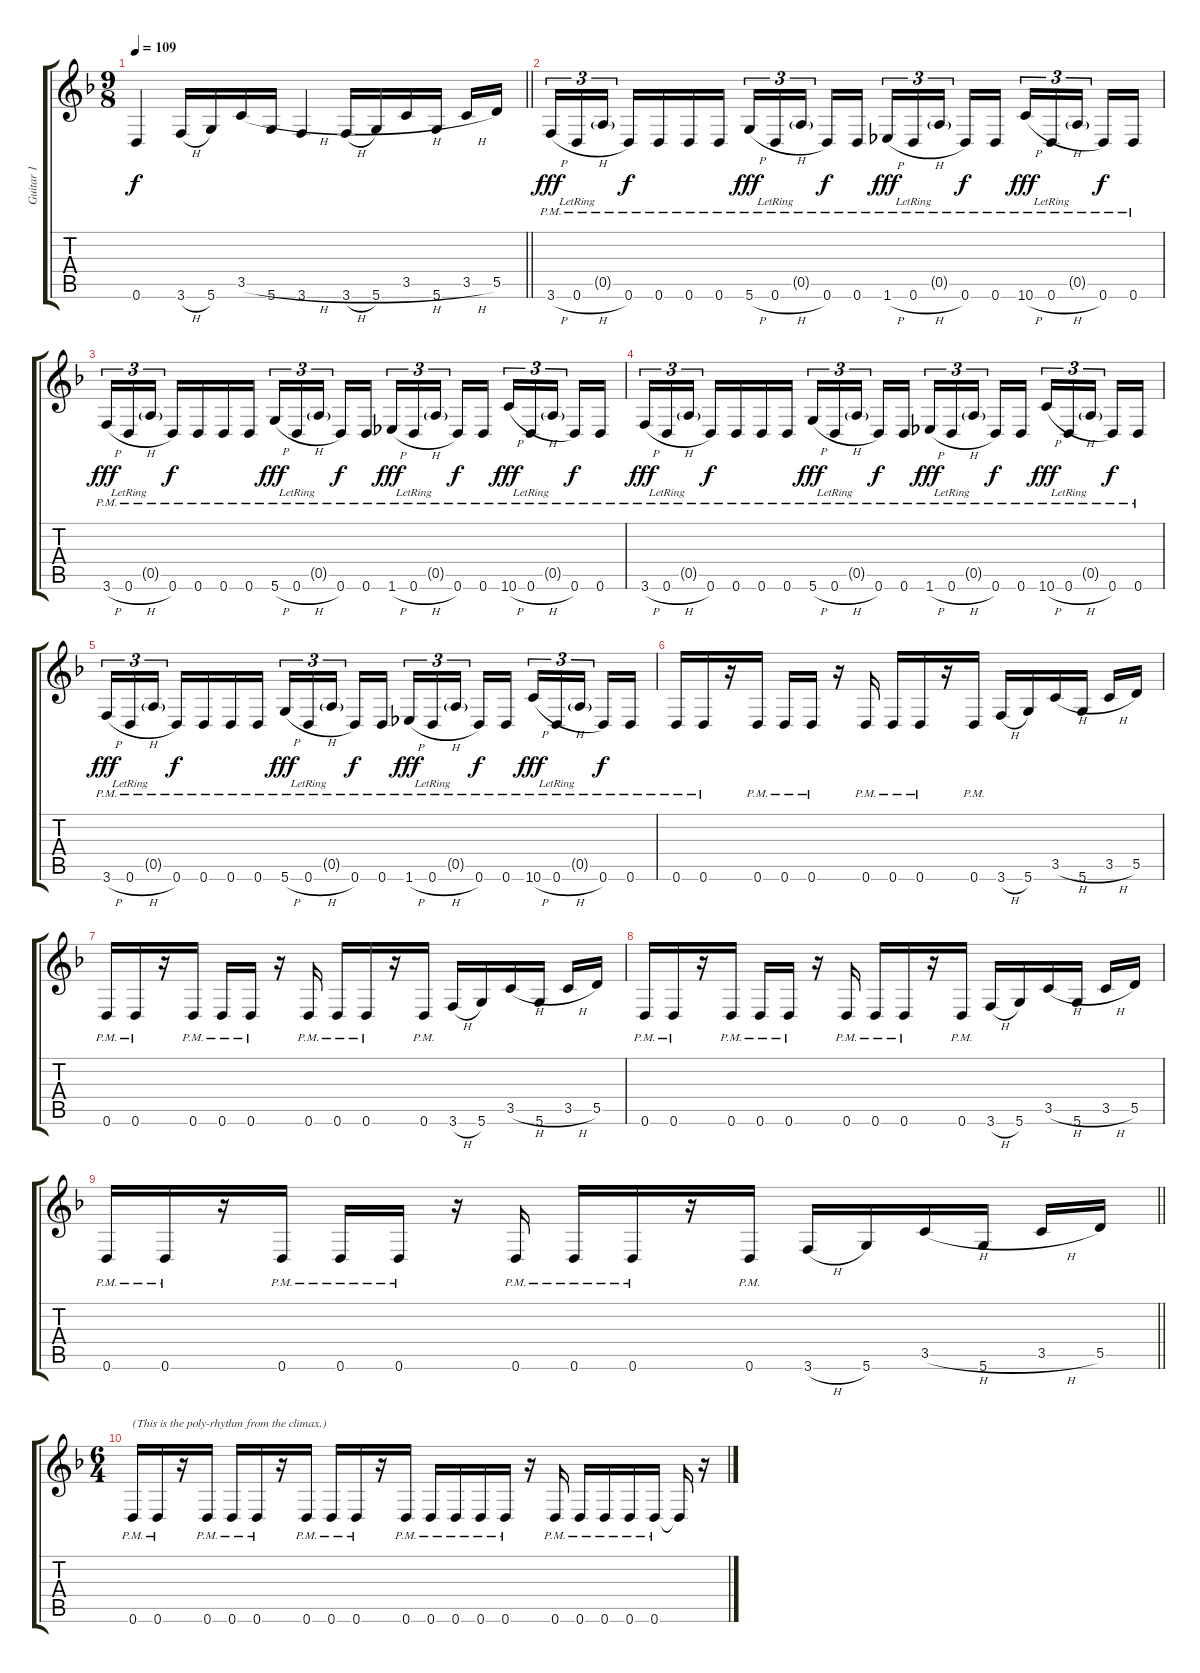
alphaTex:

\track ("Guitar 1" "Guitar 1") {instrument distortionguitar}
\staff {score tabs}
\tuning (E4 B3 G3 D3 A2 D2) {hide}
\ts (9 8)
\tempo 109
\clef g2
\barLineRight lightlight
\ks dminor
0.6.4{dy f} 3.6{h}.16 5.6.16{beam merge} 3.5{h}.16 5.6.16 3.6.4 3.6{h}.16 5.6.16 3.5{h}.16 5.6.16{beam split} 3.5{h}.16 5.5.16 |
3.6{h pm}.16{tu (3 2) dy fff} 0.6{h pm lr}.16{tu (3 2)} 0.5{g pm}.16{tu (3 2) beam splitsecondary} 0.6{pm}.16{dy f} 0.6{pm}.16 0.6{pm}.16 0.6{pm}.16 5.6{h pm}.16{tu (3 2) dy fff} 0.6{h pm lr}.16{tu (3 2)} 0.5{g pm}.16{tu (3 2) beam splitsecondary} 0.6{pm}.16{dy f} 0.6{pm}.16{beam split} 1.6{h pm}.16{tu (3 2) dy fff} 0.6{h pm lr}.16{tu (3 2)} 0.5{g pm}.16{tu (3 2) beam splitsecondary} 0.6{pm}.16{dy f} 0.6{pm}.16{beam split} 10.6{h pm}.16{tu (3 2) dy fff} 0.6{h pm lr}.16{tu (3 2)} 0.5{g pm}.16{tu (3 2) beam splitsecondary} 0.6{pm}.16{dy f} 0.6{pm}.16 |
3.6{h pm}.16{tu (3 2) dy fff} 0.6{h pm lr}.16{tu (3 2)} 0.5{g pm}.16{tu (3 2) beam splitsecondary} 0.6{pm}.16{dy f} 0.6{pm}.16 0.6{pm}.16 0.6{pm}.16 5.6{h pm}.16{tu (3 2) dy fff} 0.6{h pm lr}.16{tu (3 2)} 0.5{g pm}.16{tu (3 2) beam splitsecondary} 0.6{pm}.16{dy f} 0.6{pm}.16{beam split} 1.6{h pm}.16{tu (3 2) dy fff} 0.6{h pm lr}.16{tu (3 2)} 0.5{g pm}.16{tu (3 2) beam splitsecondary} 0.6{pm}.16{dy f} 0.6{pm}.16{beam split} 10.6{h pm}.16{tu (3 2) dy fff} 0.6{h pm lr}.16{tu (3 2)} 0.5{g pm}.16{tu (3 2) beam splitsecondary} 0.6{pm}.16{dy f} 0.6{pm}.16 |
3.6{h pm}.16{tu (3 2) dy fff} 0.6{h pm lr}.16{tu (3 2)} 0.5{g pm}.16{tu (3 2) beam splitsecondary} 0.6{pm}.16{dy f} 0.6{pm}.16 0.6{pm}.16 0.6{pm}.16 5.6{h pm}.16{tu (3 2) dy fff} 0.6{h pm lr}.16{tu (3 2)} 0.5{g pm}.16{tu (3 2) beam splitsecondary} 0.6{pm}.16{dy f} 0.6{pm}.16{beam split} 1.6{h pm}.16{tu (3 2) dy fff} 0.6{h pm lr}.16{tu (3 2)} 0.5{g pm}.16{tu (3 2) beam splitsecondary} 0.6{pm}.16{dy f} 0.6{pm}.16{beam split} 10.6{h pm}.16{tu (3 2) dy fff} 0.6{h pm lr}.16{tu (3 2)} 0.5{g pm}.16{tu (3 2) beam splitsecondary} 0.6{pm}.16{dy f} 0.6{pm}.16 |
3.6{h pm}.16{tu (3 2) dy fff} 0.6{h pm lr}.16{tu (3 2)} 0.5{g pm}.16{tu (3 2) beam splitsecondary} 0.6{pm}.16{dy f} 0.6{pm}.16 0.6{pm}.16 0.6{pm}.16 5.6{h pm}.16{tu (3 2) dy fff} 0.6{h pm lr}.16{tu (3 2)} 0.5{g pm}.16{tu (3 2) beam splitsecondary} 0.6{pm}.16{dy f} 0.6{pm}.16{beam split} 1.6{h pm}.16{tu (3 2) dy fff} 0.6{h pm lr}.16{tu (3 2)} 0.5{g pm}.16{tu (3 2) beam splitsecondary} 0.6{pm}.16{dy f} 0.6{pm}.16{beam split} 10.6{h pm}.16{tu (3 2) dy fff} 0.6{h pm lr}.16{tu (3 2)} 0.5{g pm}.16{tu (3 2) beam splitsecondary} 0.6{pm}.16{dy f} 0.6{pm}.16 |
0.6{pm}.16 0.6{pm}.16 r.16 0.6{pm}.16{beam split} 0.6{pm}.16 0.6{pm}.16 r.16 0.6{pm}.16{beam split} 0.6{pm}.16 0.6{pm}.16 r.16 0.6{pm}.16 3.6{h}.16 5.6.16 3.5{h}.16 5.6.16{beam split} 3.5{h}.16 5.5.16 |
0.6{pm}.16 0.6{pm}.16 r.16 0.6{pm}.16{beam split} 0.6{pm}.16 0.6{pm}.16 r.16 0.6{pm}.16{beam split} 0.6{pm}.16 0.6{pm}.16 r.16 0.6{pm}.16 3.6{h}.16 5.6.16 3.5{h}.16 5.6.16{beam split} 3.5{h}.16 5.5.16 |
0.6{pm}.16 0.6{pm}.16 r.16 0.6{pm}.16{beam split} 0.6{pm}.16 0.6{pm}.16 r.16 0.6{pm}.16{beam split} 0.6{pm}.16 0.6{pm}.16 r.16 0.6{pm}.16 3.6{h}.16 5.6.16 3.5{h}.16 5.6.16{beam split} 3.5{h}.16 5.5.16 |
\barLineRight lightlight
0.6{pm}.16 0.6{pm}.16 r.16 0.6{pm}.16{beam split} 0.6{pm}.16 0.6{pm}.16 r.16 0.6{pm}.16{beam split} 0.6{pm}.16 0.6{pm}.16 r.16 0.6{pm}.16 3.6{h}.16 5.6.16 3.5{h}.16 5.6.16{beam split} 3.5{h}.16 5.5.16 |
\ts (6 4)
0.6{pm}.16{txt "(This is the poly-rhythm from the climax.)"} 0.6{pm}.16 r.16 0.6{pm}.16{beam split} 0.6{pm}.16 0.6{pm}.16 r.16 0.6{pm}.16{beam split} 0.6{pm}.16 0.6{pm}.16 r.16 0.6{pm}.16 0.6{pm}.16 0.6{pm}.16 0.6{pm}.16 0.6{pm}.16 r.16 0.6{pm}.16{beam split} 0.6{pm}.16 0.6{pm}.16{beam merge} 0.6{pm}.16 0.6{pm}.16{beam split} 0.6{t}.16 r.16
